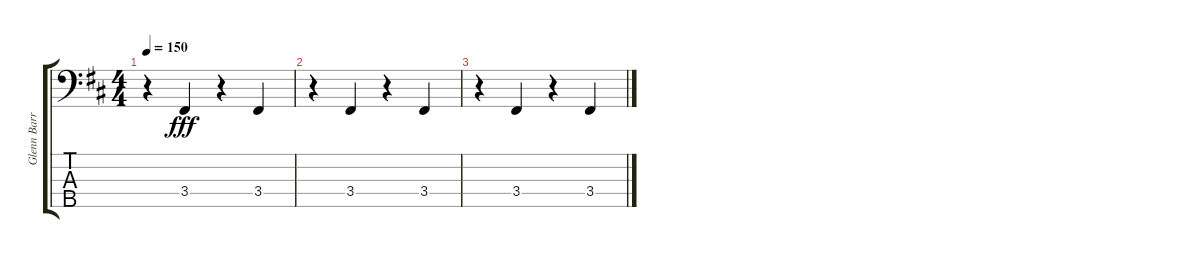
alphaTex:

\track ("Glenn Barry" "Glenn Barr") {instrument electricbasspick}
\staff {score tabs}
\tuning (Gb2 Db2 Ab1 Eb1 Bb0) {hide}
\ts (4 4)
\tempo 150
\clef f4
\ks bminor
r.4{dy fff} 3.4.4 r.4 3.4.4 |
r.4 3.4.4 r.4 3.4.4 |
r.4 3.4.4 r.4 3.4.4
